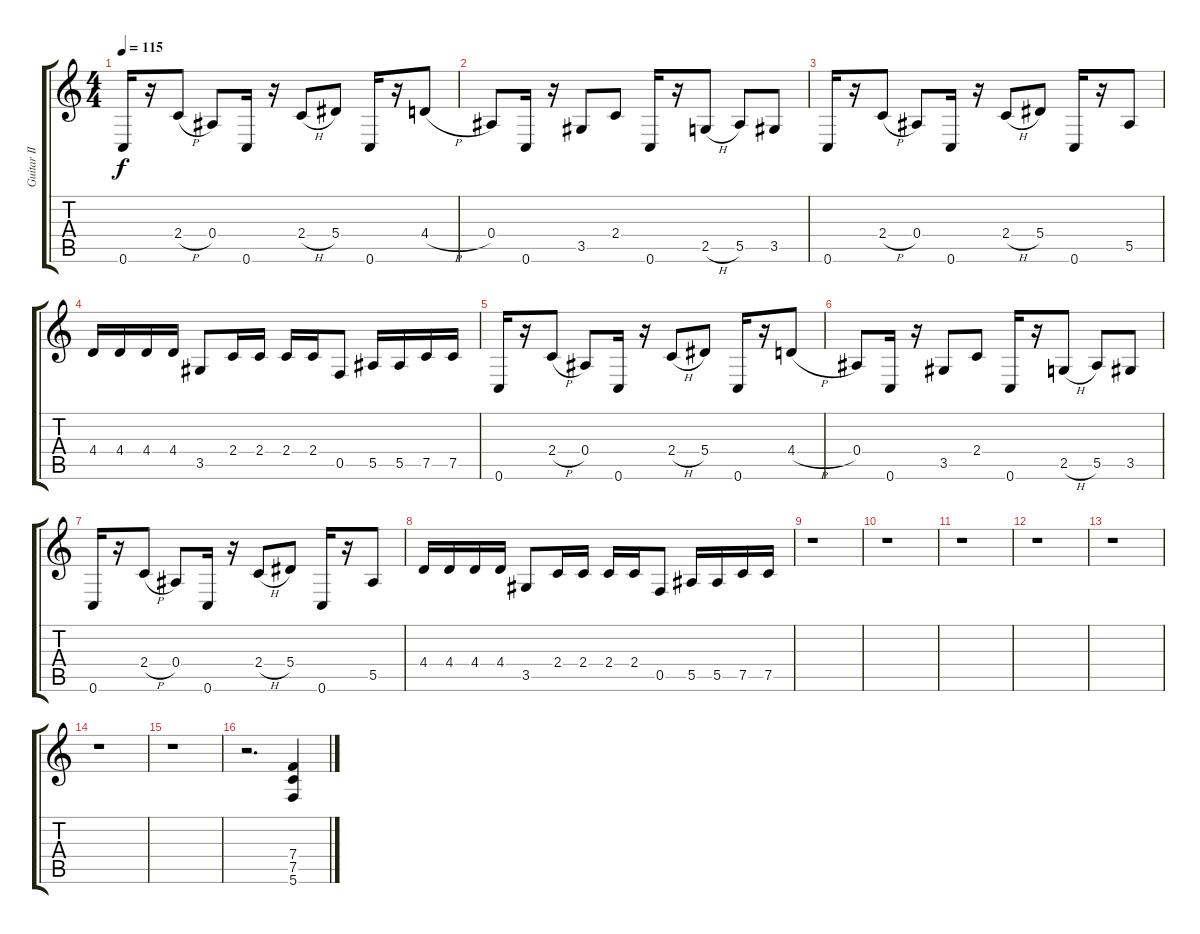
\track ("Guitar II" "Guitar II") {instrument distortionguitar}
\staff {score tabs}
\tuning (C4 G3 Eb3 Bb2 F2 C2) {hide}
\ts (4 4)
\tempo 115
\clef g2
\ks c
0.6.16{dy f} r.16 2.4{h}.8 0.4.8 0.6.16 r.16 2.4{h}.8 5.4.8 0.6.16 r.16 4.4{h}.8 |
0.4.8 0.6.16 r.16 3.5.8 2.4.8 0.6.16 r.16 2.5{h}.8 5.5.8 3.5.8 |
0.6.16 r.16 2.4{h}.8 0.4.8 0.6.16 r.16 2.4{h}.8 5.4.8 0.6.16 r.16 5.5.8 |
4.4.16 4.4.16 4.4.16 4.4.16 3.5.8 2.4.16 2.4.16 2.4.16 2.4.16 0.5.8 5.5.16 5.5.16 7.5.16 7.5.16 |
0.6.16 r.16 2.4{h}.8 0.4.8 0.6.16 r.16 2.4{h}.8 5.4.8 0.6.16 r.16 4.4{h}.8 |
0.4.8 0.6.16 r.16 3.5.8 2.4.8 0.6.16 r.16 2.5{h}.8 5.5.8 3.5.8 |
0.6.16 r.16 2.4{h}.8 0.4.8 0.6.16 r.16 2.4{h}.8 5.4.8 0.6.16 r.16 5.5.8 |
4.4.16 4.4.16 4.4.16 4.4.16 3.5.8 2.4.16 2.4.16 2.4.16 2.4.16 0.5.8 5.5.16 5.5.16 7.5.16 7.5.16 |
r.1 |
r.1 |
r.1 |
r.1 |
r.1 |
r.1 |
r.1 |
r.2{d} (7.4{ss} 7.5{ss} 5.6{ss}).4
